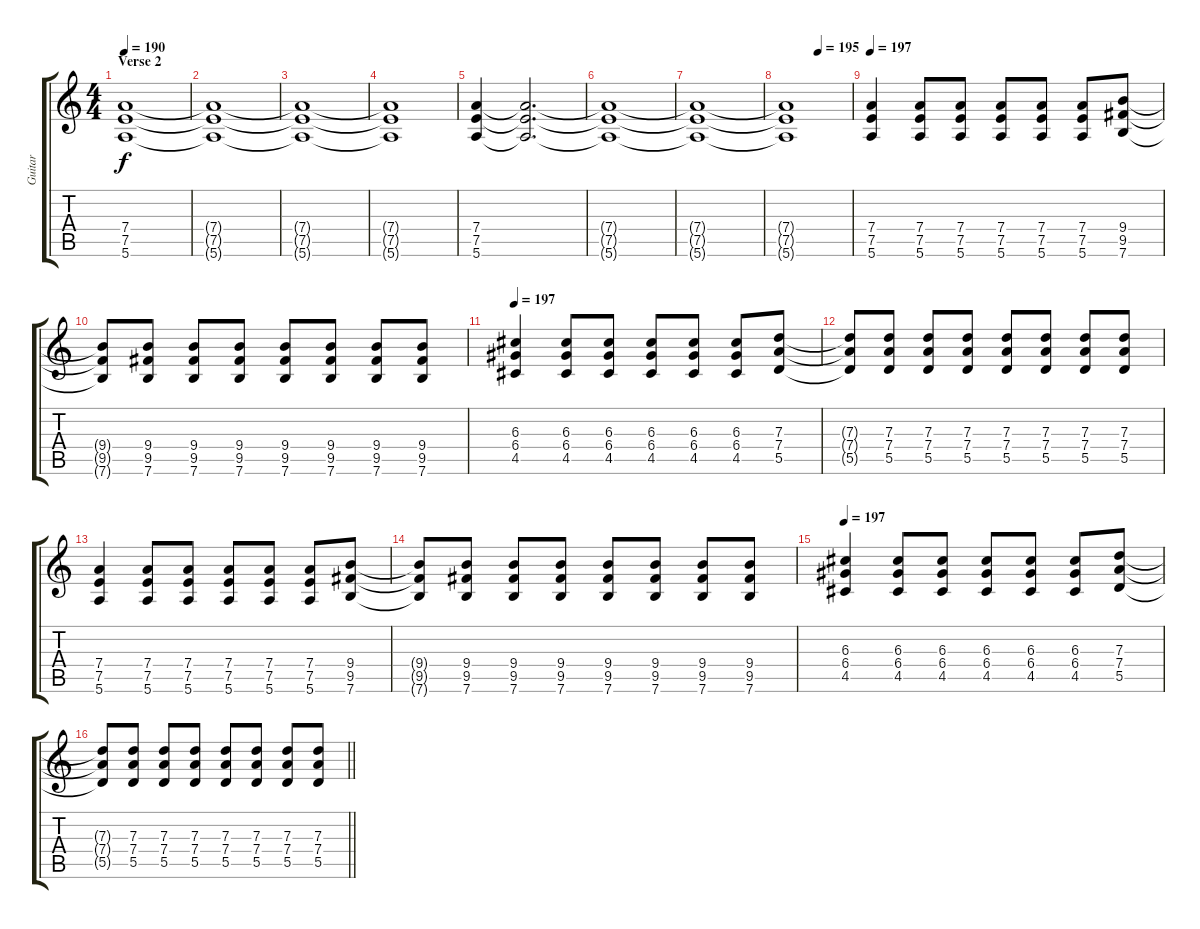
\track ("Guitar" "Guitar") {instrument distortionguitar}
\staff {score tabs}
\tuning (E4 B3 G3 D3 A2 E2) {hide}
\ts (4 4)
\section ("" "Verse 2")
\tempo 190
\clef g2
\ks c
(7.4 7.5 5.6).1{dy f volume 4} |
(7.4{t} 7.5{t} 5.6{t}).1 |
(7.4{t} 7.5{t} 5.6{t}).1 |
(7.4{t} 7.5{t} 5.6{t}).1 |
(7.4 7.5 5.6).4{volume 10} (7.4{t} 7.5{t} 5.6{t}).2{d volume 4} |
(7.4{t} 7.5{t} 5.6{t}).1 |
(7.4{t} 7.5{t} 5.6{t}).1 |
\tempo (195 0.5)
(7.4{t} 7.5{t} 5.6{t}).1 |
\tempo 197
(7.4 7.5 5.6).4{volume 10} (7.4 7.5 5.6).8 (7.4 7.5 5.6).8 (7.4 7.5 5.6).8 (7.4 7.5 5.6).8 (7.4 7.5 5.6).8 (9.4 9.5 7.6).8 |
(9.4{t} 9.5{t} 7.6{t}).8 (9.4 9.5 7.6).8 (9.4 9.5 7.6).8 (9.4 9.5 7.6).8 (9.4 9.5 7.6).8 (9.4 9.5 7.6).8 (9.4 9.5 7.6).8 (9.4 9.5 7.6).8 |
\tempo 197
(6.3 6.4 4.5).4 (6.3 6.4 4.5).8 (6.3 6.4 4.5).8 (6.3 6.4 4.5).8 (6.3 6.4 4.5).8 (6.3 6.4 4.5).8 (7.3 7.4 5.5).8 |
(7.3{t} 7.4{t} 5.5{t}).8 (7.3 7.4 5.5).8 (7.3 7.4 5.5).8 (7.3 7.4 5.5).8 (7.3 7.4 5.5).8 (7.3 7.4 5.5).8 (7.3 7.4 5.5).8 (7.3 7.4 5.5).8 |
(7.4 7.5 5.6).4{volume 10} (7.4 7.5 5.6).8 (7.4 7.5 5.6).8 (7.4 7.5 5.6).8 (7.4 7.5 5.6).8 (7.4 7.5 5.6).8 (9.4 9.5 7.6).8 |
(9.4{t} 9.5{t} 7.6{t}).8 (9.4 9.5 7.6).8 (9.4 9.5 7.6).8 (9.4 9.5 7.6).8 (9.4 9.5 7.6).8 (9.4 9.5 7.6).8 (9.4 9.5 7.6).8 (9.4 9.5 7.6).8 |
\tempo 197
(6.3 6.4 4.5).4 (6.3 6.4 4.5).8 (6.3 6.4 4.5).8 (6.3 6.4 4.5).8 (6.3 6.4 4.5).8 (6.3 6.4 4.5).8 (7.3 7.4 5.5).8 |
\barLineRight lightlight
(7.3{t} 7.4{t} 5.5{t}).8 (7.3 7.4 5.5).8 (7.3 7.4 5.5).8 (7.3 7.4 5.5).8 (7.3 7.4 5.5).8 (7.3 7.4 5.5).8 (7.3 7.4 5.5).8 (7.3 7.4 5.5).8
